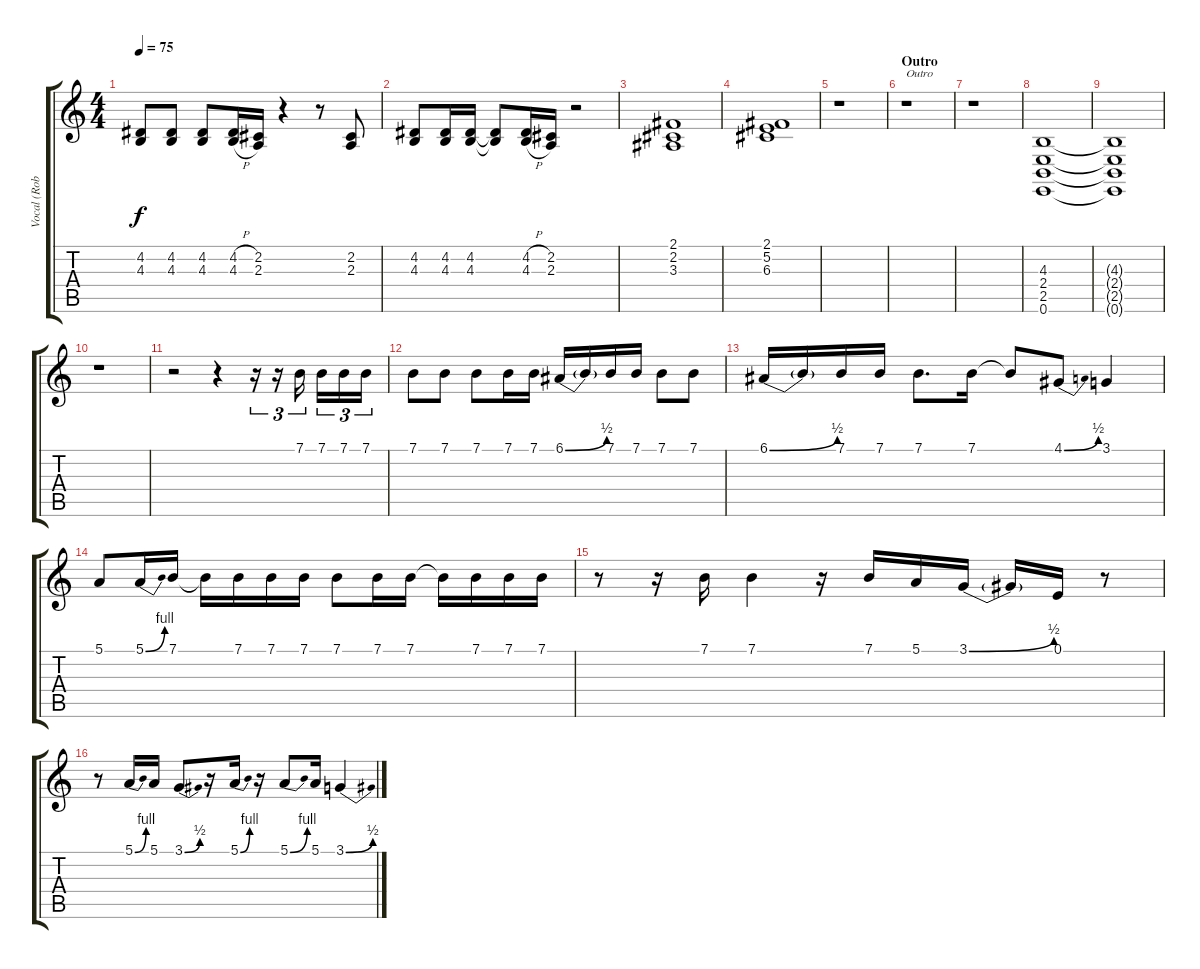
\track ("Vocal (Robert P.)" "Vocal (Rob") {instrument lead2sawtooth}
\staff {score tabs}
\tuning (E4 B3 G3 D3 A2 E2) {hide}
\ts (4 4)
\tempo 75
\clef g2
\ks c
(4.2 4.3).8{dy f} (4.2 4.3).8 (4.2 4.3).8 (4.2{h} 4.3{h}).16 (2.2 2.3).16 r.4 r.8 (2.2 2.3).8 |
(4.2 4.3).8 (4.2 4.3).16 (4.2 4.3).16 (4.2{t} 4.3{t}).8 (4.2{h} 4.3{h}).16 (2.2 2.3).16 r.2 |
(2.1 2.2 3.3).1{volume 13 instrument sopranosax} |
(2.1 5.2 6.3).1{volume 8 instrument sopranosax} |
r.1 |
\section ("" "Outro")
r.1{txt "Outro"} |
r.1 |
(4.3 2.4 2.5 0.6).1{volume 16 instrument timpani} |
(4.3{t} 2.4{t} 2.5{t} 0.6{t}).1 |
r.1{volume 16 instrument sopranosax} |
r.2 r.4 r.16{tu (3 2)} r.16{tu (3 2)} 7.1.16{tu (3 2) beam splitsecondary} 7.1.16{tu (3 2)} 7.1.16{tu (3 2)} 7.1.16{tu (3 2)} |
7.1.8 7.1.8 7.1.8 7.1.16 7.1.16 6.1{be (bend 0 0 60 2)}.16 6.1{t}.16 7.1.16 7.1.16 7.1.8 7.1.8 |
6.1{be (bend 0 0 60 2)}.16 6.1{t}.16 7.1.16 7.1.16 7.1.8{d} 7.1.16 7.1{t}.8 4.1{be (bend 0 0 60 2)}.8 3.1.4 |
5.1.8 5.1{be (bend 0 0 60 4)}.16 7.1.16 7.1{t}.16 7.1.16 7.1.16 7.1.16 7.1.8 7.1.16 7.1.16 7.1{t}.16 7.1.16 7.1.16 7.1.16 |
r.8 r.16 7.1.16 7.1.4 r.16 7.1.16 5.1.16 3.1{be (bend 0 0 60 2)}.16 3.1{t}.16 0.1.16 r.8 |
r.8 5.1{be (bend 0 0 60 4)}.16 5.1.16 3.1{be (bend 0 0 60 2)}.8 r.16 5.1{be (bend 0 0 60 4)}.16 r.16 5.1{be (bend 0 0 60 4)}.8 5.1.16 3.1{be (bend 0 0 60 2)}.4
